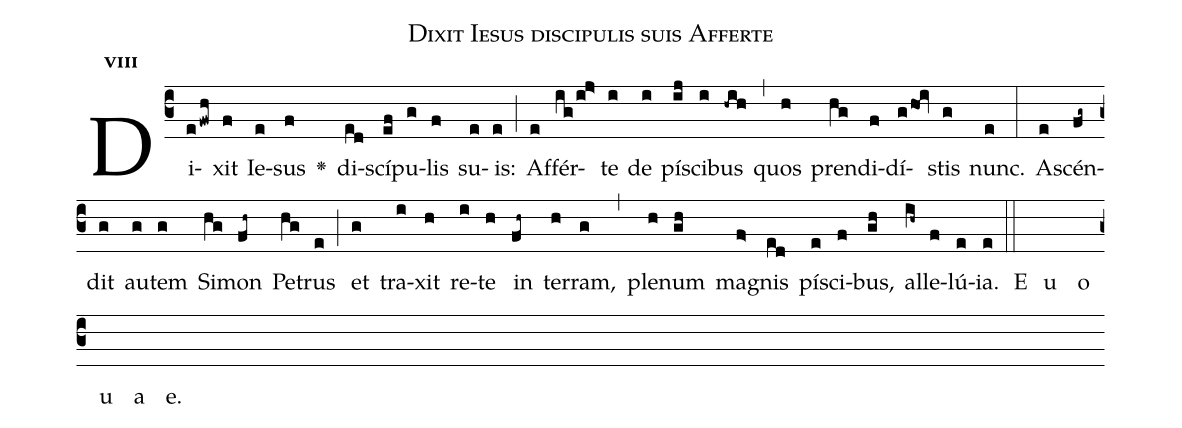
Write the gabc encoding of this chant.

name:Dixit Iesus discipulis suis Afferte;
office-part:Antiphona;
mode:8;
%%
initial-style: 1;
name: Dixit Iesus discipulis suis Afferte
book: Antiphonae & Responsoria/Tomus II, p. 183;
occasion: Hebdomada III Paschae Dominica; fe ;
office-part: Vesperae II Ant E;
user-notes: ;
commentary: ;
annotation: 8g;
centering-scheme: english;
fontsize: 12;
font: OFLSortsMillGoudy;
height: 11;
width: 4.5;
%%
(c3)Di(efwh)xit(f) Ie(e)sus(f) <v>\greheightstar</v>() di(ed)scí(ef)pu(g)lis(f) su(e)is:(e) (;) Af(e)fér(ig/ij>)te(i) de(i) pí(ij)sci(i)bus(-hih) (,) quos(h) pren(hg)di(f)dí(ghoi)stis(g) nunc.(e) (:) A(e)scén(fg~)dit(g) au(g)tem(g) Si(hg)mon(fh~) Pe(hg)trus(e) (;) et(g) tra(i)xit(h) re(i)te(h) in(fh~) ter(h)ram,(g) (,) ple(h)num(gh) ma(f>)gnis(ed) pí(e)sci(f)bus,(gh) al(ih~)le(f)lú(e)ia.(e) (::)
E() u() o() u() a() e.()
